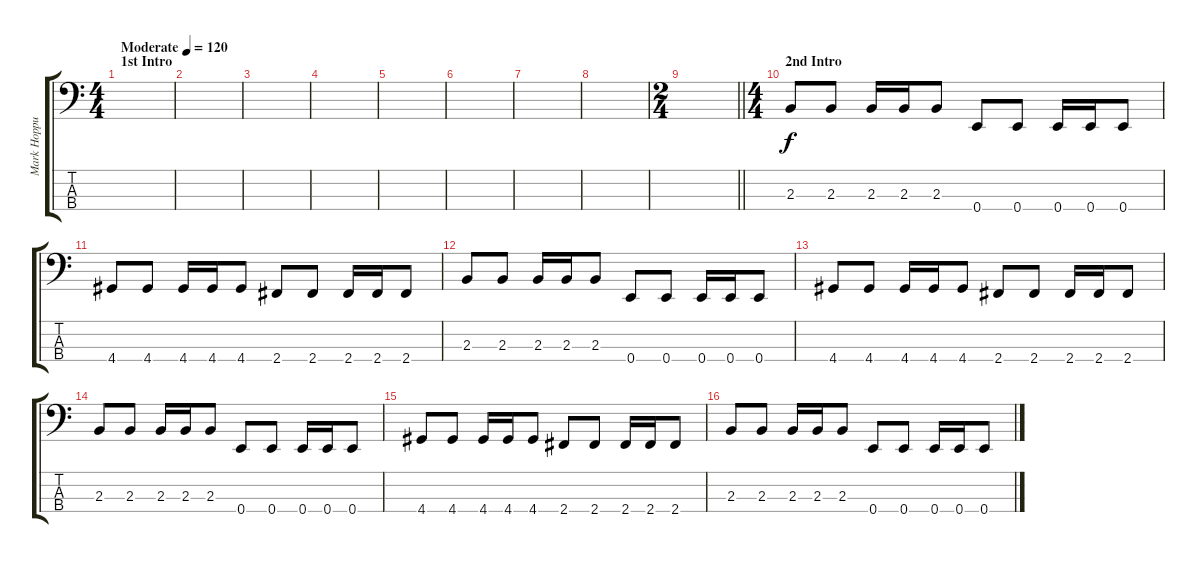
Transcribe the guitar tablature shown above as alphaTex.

\track ("Mark Hoppus - Bass" "Mark Hoppu") {instrument electricbassfinger}
\staff {score tabs}
\tuning (G2 D2 A1 E1) {hide}
\ts (4 4)
\section ("" "1st Intro")
\tempo (120 "Moderate")
\clef f4
\ks c
|
|
|
|
|
|
|
|
\ts (2 4)
\barLineRight lightlight
|
\ts (4 4)
\section ("" "2nd Intro")
2.3.8 2.3.8 2.3.16 2.3.16 2.3.8 0.4.8 0.4.8 0.4.16 0.4.16 0.4.8 |
4.4.8 4.4.8 4.4.16 4.4.16 4.4.8 2.4.8 2.4.8 2.4.16 2.4.16 2.4.8 |
2.3.8 2.3.8 2.3.16 2.3.16 2.3.8 0.4.8 0.4.8 0.4.16 0.4.16 0.4.8 |
4.4.8 4.4.8 4.4.16 4.4.16 4.4.8 2.4.8 2.4.8 2.4.16 2.4.16 2.4.8 |
2.3.8 2.3.8 2.3.16 2.3.16 2.3.8 0.4.8 0.4.8 0.4.16 0.4.16 0.4.8 |
4.4.8 4.4.8 4.4.16 4.4.16 4.4.8 2.4.8 2.4.8 2.4.16 2.4.16 2.4.8 |
2.3.8 2.3.8 2.3.16 2.3.16 2.3.8 0.4.8 0.4.8 0.4.16 0.4.16 0.4.8
